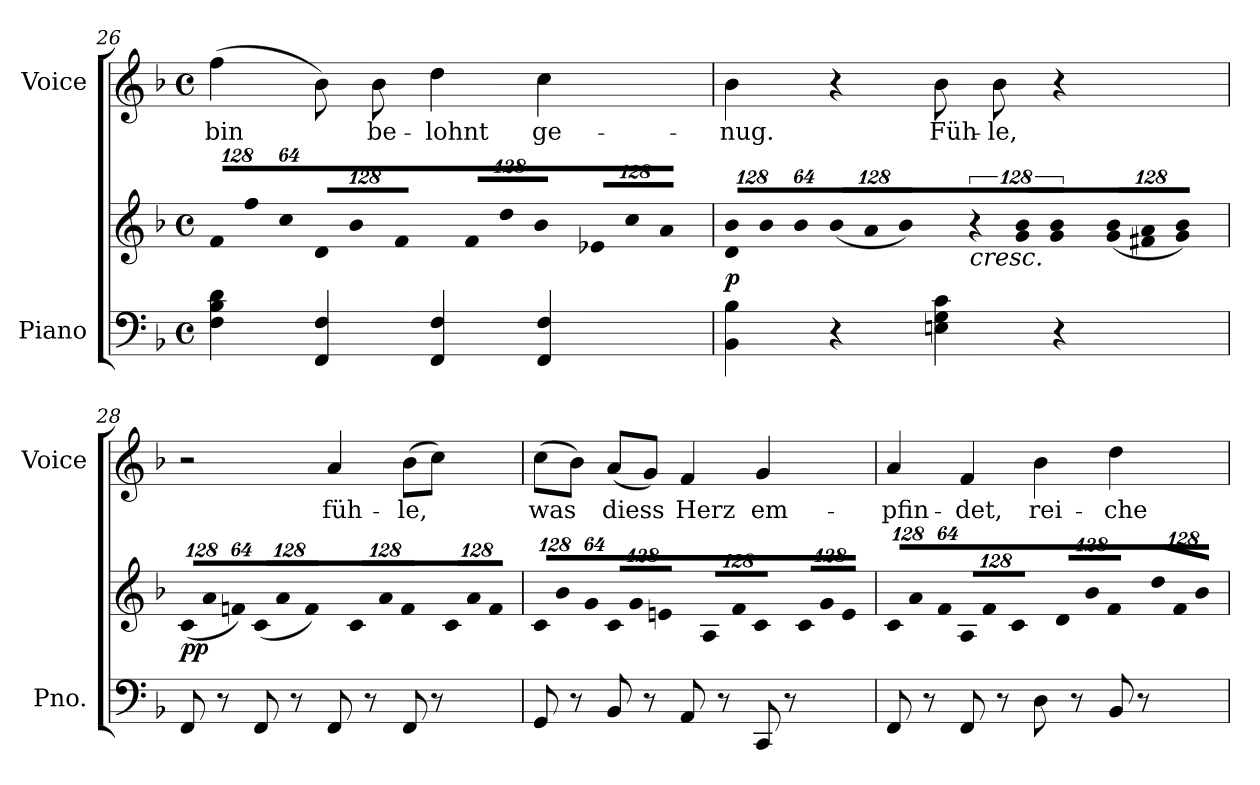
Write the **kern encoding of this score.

**kern	**kern	**dynam	**kern	**text
*part2	*part2	*part2	*part1	*part1
*staff3	*staff2	*staff2/3	*staff1	*staff1
*I"Piano	*	*	*I"Voice	*
*I'Pno.	*	*	*I'Voice	*
*clefF4	*clefG2	*	*clefG2	*
*k[b-]	*k[b-]	*	*k[b-]	*
*F:	*F:	*	*F:	*
*M4/4	*M4/4	*	*M4/4	*
*met(c)	*met(c)	*	*met(c)	*
*	*Xbrackettup	*	*	*
=26	=26	=26	=26	=26
!	!LO:N:vis=8	!	!	!
!	!	!	!	!LO:LY:b:color=#000000
4Fi\ 4B-i 4di	1024%85fi\L	.	(4ffi\	bin
!	!LO:N:vis=8	!	!	!
.	1024%85ffi\	.	.	.
!	!LO:N:vis=8	!	!	!
.	512%43cci\J	.	.	.
!	!LO:N:vis=8	!	!	!
4FFi/ 4Fi	1024%85di/L	.	8b-i\)	.
!	!LO:N:vis=8	!	!	!
.	1024%85b-i/	.	.	.
!	!	!	!	!LO:LY:b:color=#000000
.	.	.	8b-i\	be-
!	!LO:N:vis=8	!	!	!
.	512%43fi/J	.	.	.
!	!LO:N:vis=8	!	!	!
!	!	!	!	!LO:LY:b:color=#000000
4FFi/ 4Fi	1024%85fi/L	.	4ddi\	-lohnt
!	!LO:N:vis=8	!	!	!
.	1024%85ddi/	.	.	.
!	!LO:N:vis=8	!	!	!
.	512%43b-i/J	.	.	.
!	!LO:N:vis=8	!	!	!
!	!	!	!	!LO:LY:b:color=#000000
4FFi/ 4Fi	1024%85e-Xi/L	.	4cci\	ge-
!	!LO:N:vis=8	!	!	!
.	1024%85cci/	.	.	.
!	!LO:N:vis=8	!	!	!
.	512%43ai/J	.	.	.
=27	=27	=27	=27	=27
!	!LO:N:vis=8	!	!	!
!	!	!	!	!LO:LY:b:color=#000000
4BB-i\ 4B-i	1024%85di/ 1024%85b-iL	p	4b-i\	-nug.
!	!LO:N:vis=8	!	!	!
.	1024%85b-i/	.	.	.
!	!LO:N:vis=8	!	!	!
.	512%43b-i/J	.	.	.
!	!LO:N:vis=8	!	!	!
4r	(1024%85b-i/L	.	4r	.
!	!LO:N:vis=8	!	!	!
.	1024%85ai/	.	.	.
!	!LO:N:vis=8	!	!	!
.	512%43b-i/J)	.	.	.
*	*brackettup	*	*	*
!	!LO:N:vis=8	!	!	!
!	!	!	!	!LO:LY:b:color=#000000
4Eni\ 4Gi 4ci	1024%85r	.	8b-i\	Füh-
!	!LO:TX:b:i:t=cresc.	!	!	!
!	!LO:N:vis=8	!	!	!
.	1024%85gi/ 1024%85b-iL	.	.	.
!	!	!	!	!LO:LY:b:color=#000000
.	.	.	8b-i\	-le,
!	!LO:N:vis=8	!	!	!
.	512%43gi/ 512%43b-iJ	.	.	.
*	*Xbrackettup	*	*	*
!	!LO:N:vis=8	!	!	!
4r	(1024%85gi/ 1024%85b-iL	.	4r	.
!	!LO:N:vis=8	!	!	!
.	1024%85f#Xi/ 1024%85ai	.	.	.
!	!LO:N:vis=8	!	!	!
.	512%43gi/ 512%43b-iJ)	.	.	.
!!LO:PB:g=z
=28	=28	=28	=28	=28
!	!LO:N:vis=8	!	!	!
8FFi/	(1024%85ci/L	pp	2r	.
!	!LO:N:vis=8	!	!	!
.	1024%85ai/	.	.	.
8r	.	.	.	.
!	!LO:N:vis=8	!	!	!
.	512%43fni/J)	.	.	.
!	!LO:N:vis=8	!	!	!
8FFi/	(1024%85ci/L	.	.	.
!	!LO:N:vis=8	!	!	!
.	1024%85ai/	.	.	.
8r	.	.	.	.
!	!LO:N:vis=8	!	!	!
.	512%43fi/J)	.	.	.
!	!LO:N:vis=8	!	!	!
!	!	!	!	!LO:LY:b:color=#000000
8FFi/	1024%85ci/L	.	4ai/	füh-
!	!LO:N:vis=8	!	!	!
.	1024%85ai/	.	.	.
8r	.	.	.	.
!	!LO:N:vis=8	!	!	!
.	512%43fi/J	.	.	.
!	!LO:N:vis=8	!	!	!
!	!	!	!	!LO:LY:b:color=#000000
8FFi/	1024%85ci/L	.	(8b-i\L	-le,
!	!LO:N:vis=8	!	!	!
.	1024%85ai/	.	.	.
8r	.	.	8cci\J)	.
!	!LO:N:vis=8	!	!	!
.	512%43fi/J	.	.	.
=29	=29	=29	=29	=29
!	!LO:N:vis=8	!	!	!
!	!	!	!	!LO:LY:b:color=#000000
8GGi/	1024%85ci/L	.	(8cci\L	was
!	!LO:N:vis=8	!	!	!
.	1024%85b-i/	.	.	.
8r	.	.	8b-i\J)	.
!	!LO:N:vis=8	!	!	!
.	512%43gi/J	.	.	.
!	!LO:N:vis=8	!	!	!
!	!	!	!	!LO:LY:b:color=#000000
8BB-i/	1024%85ci/L	.	(8ai/L	diess
!	!LO:N:vis=8	!	!	!
.	1024%85gi/	.	.	.
8r	.	.	8gi/J)	.
!	!LO:N:vis=8	!	!	!
.	512%43eni/J	.	.	.
!	!LO:N:vis=8	!	!	!
!	!	!	!	!LO:LY:b:color=#000000
8AAi/	1024%85Ai/L	.	4fi/	Herz
!	!LO:N:vis=8	!	!	!
.	1024%85fi/	.	.	.
8r	.	.	.	.
!	!LO:N:vis=8	!	!	!
.	512%43ci/J	.	.	.
!	!LO:N:vis=8	!	!	!
!	!	!	!	!LO:LY:b:color=#000000
8CCi/	1024%85ci/L	.	4gi/	em-
!	!LO:N:vis=8	!	!	!
.	1024%85gi/	.	.	.
8r	.	.	.	.
!	!LO:N:vis=8	!	!	!
.	512%43ei/J	.	.	.
=30	=30	=30	=30	=30
!	!LO:N:vis=8	!	!	!
!	!	!	!	!LO:LY:b:color=#000000
8FFi/	1024%85ci/L	.	4ai/	-pfin-
!	!LO:N:vis=8	!	!	!
.	1024%85ai/	.	.	.
8r	.	.	.	.
!	!LO:N:vis=8	!	!	!
.	512%43fi/J	.	.	.
!	!LO:N:vis=8	!	!	!
!	!	!	!	!LO:LY:b:color=#000000
8FFi/	1024%85Ai/L	.	4fi/	-det,
!	!LO:N:vis=8	!	!	!
.	1024%85fi/	.	.	.
8r	.	.	.	.
!	!LO:N:vis=8	!	!	!
.	512%43ci/J	.	.	.
!	!LO:N:vis=8	!	!	!
!	!	!	!	!LO:LY:b:color=#000000
8Di\	1024%85di/L	.	4b-i\	rei-
!	!LO:N:vis=8	!	!	!
.	1024%85b-i/	.	.	.
8r	.	.	.	.
!	!LO:N:vis=8	!	!	!
.	512%43fi/J	.	.	.
!	!LO:N:vis=8	!	!	!
!	!	!	!	!LO:LY:b:color=#000000
8BB-i/	1024%85ddi/L	.	4ddi\	-che
!	!LO:N:vis=8	!	!	!
.	1024%85fi/	.	.	.
8r	.	.	.	.
!	!LO:N:vis=8	!	!	!
.	512%43b-i/J	.	.	.
=	=	=	=	=
*-	*-	*-	*-	*-
